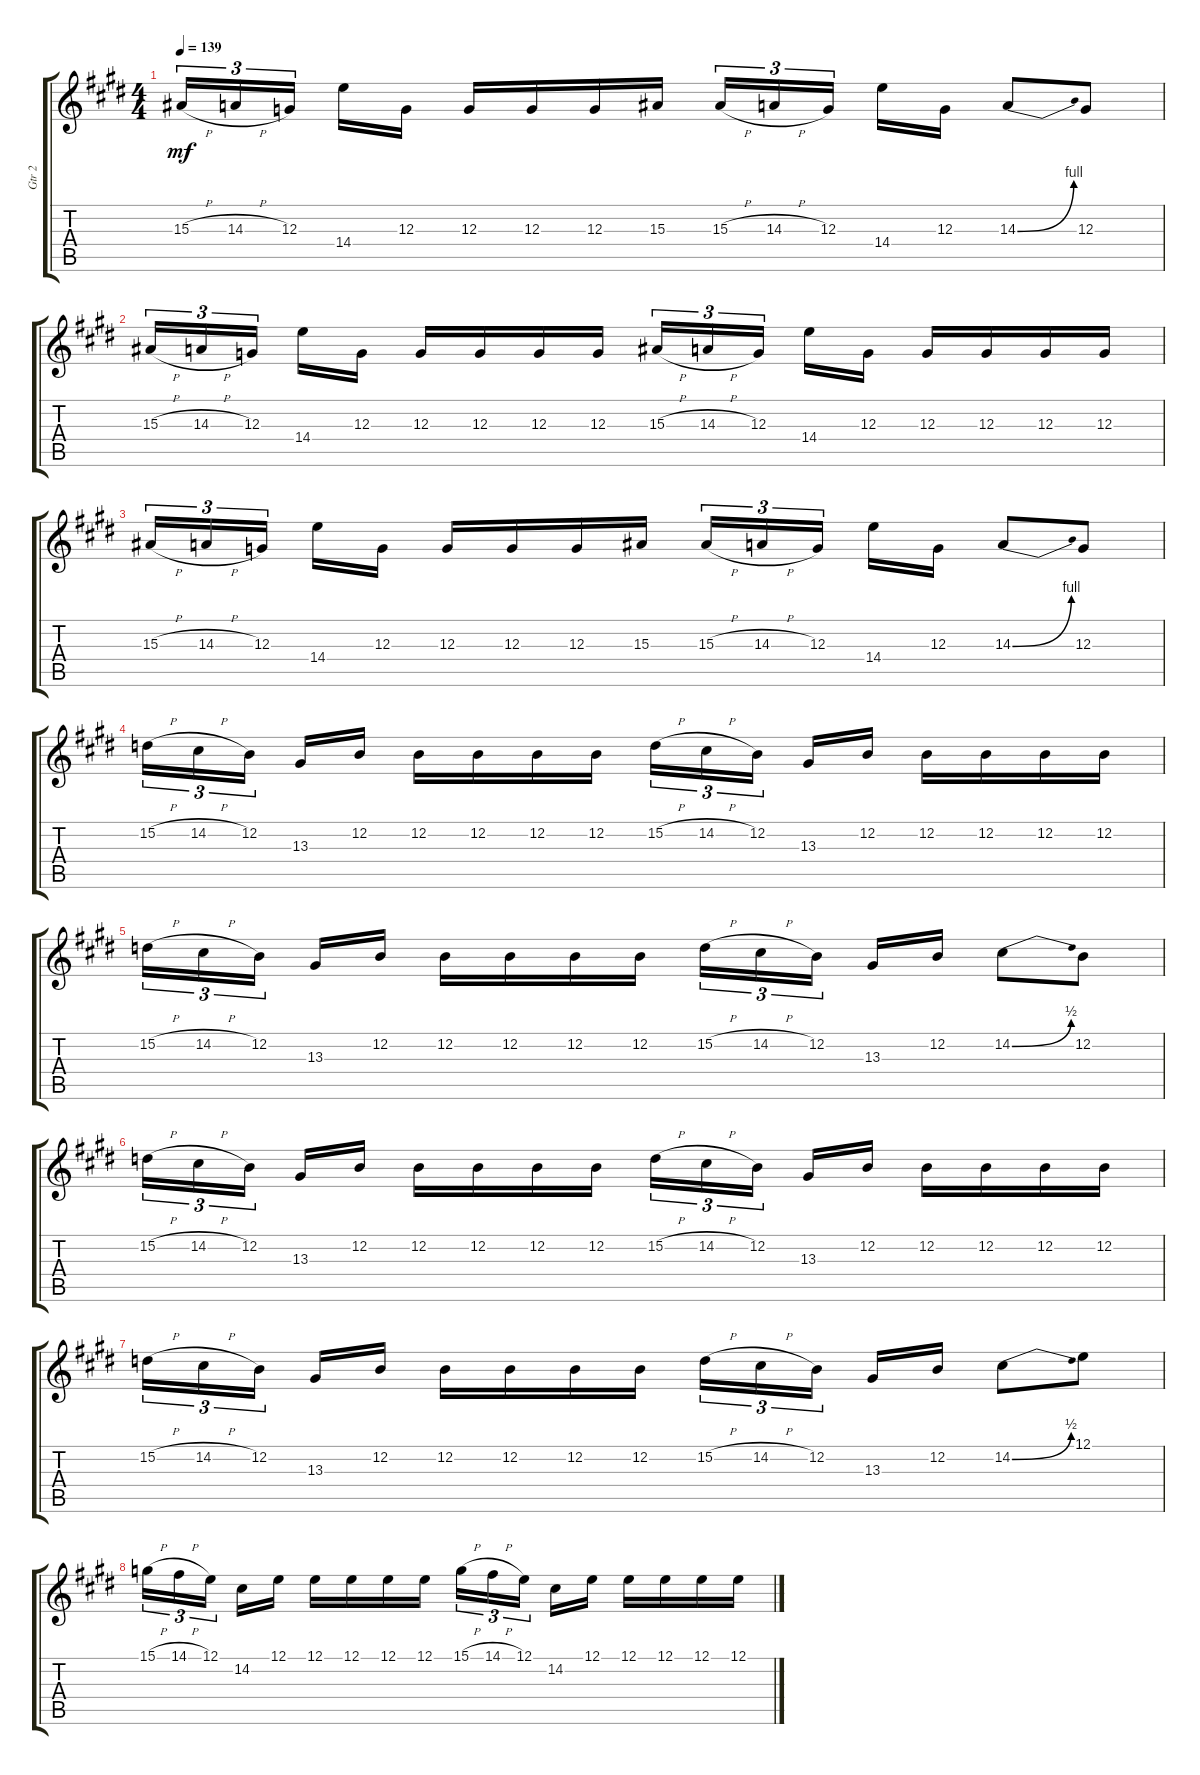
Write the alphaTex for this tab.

\track ("Gtr 2" "Gtr 2") {instrument acousticgrandpiano}
\staff {score tabs}
\tuning (E4 B3 G3 D4 A3 E3) {hide}
\ts (4 4)
\tempo 139
\clef g2
\ks e
15.3{h}.16{tu (3 2) dy mf} 14.3{h}.16{tu (3 2)} 12.3.16{tu (3 2)} 14.4.16 12.3.16 12.3.16 12.3.16 12.3.16 15.3.16 15.3{h}.16{tu (3 2)} 14.3{h}.16{tu (3 2)} 12.3.16{tu (3 2)} 14.4.16 12.3.16 14.3{be (bend 0 0 60 4)}.8 12.3.8 |
15.3{h}.16{tu (3 2)} 14.3{h}.16{tu (3 2)} 12.3.16{tu (3 2)} 14.4.16 12.3.16 12.3.16 12.3.16 12.3.16 12.3.16 15.3{h}.16{tu (3 2)} 14.3{h}.16{tu (3 2)} 12.3.16{tu (3 2)} 14.4.16 12.3.16 12.3.16 12.3.16 12.3.16 12.3.16 |
15.3{h}.16{tu (3 2)} 14.3{h}.16{tu (3 2)} 12.3.16{tu (3 2)} 14.4.16 12.3.16 12.3.16 12.3.16 12.3.16 15.3.16 15.3{h}.16{tu (3 2)} 14.3{h}.16{tu (3 2)} 12.3.16{tu (3 2)} 14.4.16 12.3.16 14.3{be (bend 0 0 60 4)}.8 12.3.8 |
15.2{h}.16{tu (3 2)} 14.2{h}.16{tu (3 2)} 12.2.16{tu (3 2)} 13.3.16 12.2.16 12.2.16 12.2.16 12.2.16 12.2.16 15.2{h}.16{tu (3 2)} 14.2{h}.16{tu (3 2)} 12.2.16{tu (3 2)} 13.3.16 12.2.16 12.2.16 12.2.16 12.2.16 12.2.16 |
15.2{h}.16{tu (3 2)} 14.2{h}.16{tu (3 2)} 12.2.16{tu (3 2)} 13.3.16 12.2.16 12.2.16 12.2.16 12.2.16 12.2.16 15.2{h}.16{tu (3 2)} 14.2{h}.16{tu (3 2)} 12.2.16{tu (3 2)} 13.3.16 12.2.16 14.2{be (bend 0 0 60 2)}.8 12.2.8 |
15.2{h}.16{tu (3 2)} 14.2{h}.16{tu (3 2)} 12.2.16{tu (3 2)} 13.3.16 12.2.16 12.2.16 12.2.16 12.2.16 12.2.16 15.2{h}.16{tu (3 2)} 14.2{h}.16{tu (3 2)} 12.2.16{tu (3 2)} 13.3.16 12.2.16 12.2.16 12.2.16 12.2.16 12.2.16 |
15.2{h}.16{tu (3 2)} 14.2{h}.16{tu (3 2)} 12.2.16{tu (3 2)} 13.3.16 12.2.16 12.2.16 12.2.16 12.2.16 12.2.16 15.2{h}.16{tu (3 2)} 14.2{h}.16{tu (3 2)} 12.2.16{tu (3 2)} 13.3.16 12.2.16 14.2{be (bend 0 0 60 2)}.8 12.1.8 |
15.1{h}.16{tu (3 2)} 14.1{h}.16{tu (3 2)} 12.1.16{tu (3 2)} 14.2.16 12.1.16 12.1.16 12.1.16 12.1.16 12.1.16 15.1{h}.16{tu (3 2)} 14.1{h}.16{tu (3 2)} 12.1.16{tu (3 2)} 14.2.16 12.1.16 12.1.16 12.1.16 12.1.16 12.1.16
